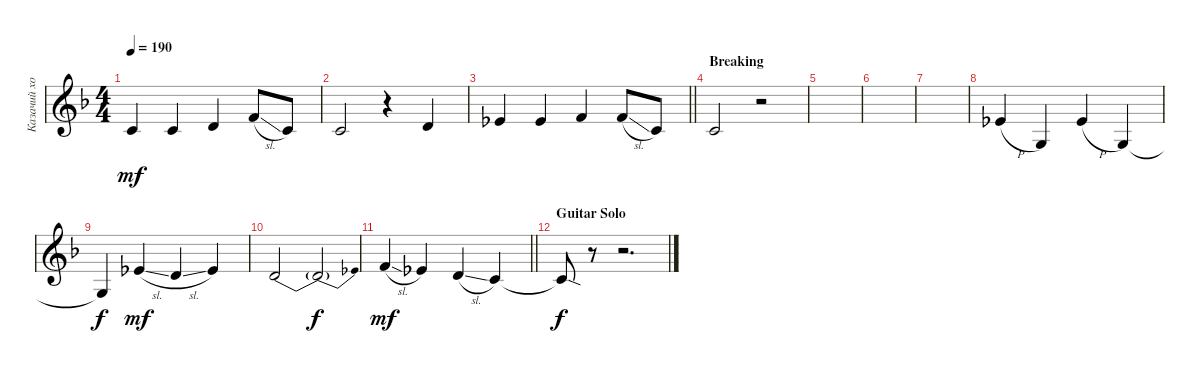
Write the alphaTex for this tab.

\track ("Казачий хор_тенор 1" "Казачий хо") {instrument oboe}
\staff {score}
\tuning (E4 B3 G3 D3 A2 E2) {hide}
\ts (4 4)
\tempo 190
\clef g2
\ks dminor
1.2.4{dy mf} 1.2.4 3.2.4 6.2{sl}.8 1.2.8 |
1.2.2 r.4 3.2.4 |
\barLineRight lightlight
4.2.4 4.2.4 6.2.4 6.2{sl}.8 1.2.8 |
\section ("" "Breaking")
1.2.2 r.2 |
|
|
|
8.3{h}.4 0.3.4 8.3{h}.4 0.3.4 |
0.3{t}.4{dy f} 8.3{sl}.4{dy mf} 7.3{sl}.4 8.3.4 |
7.3{be (bendrelease 0 0 15 2 44 2 60 0)}.2 7.3{be (bend 0 0 60 2) t}.2{dy f} |
\barLineRight lightlight
6.2{sl}.4{dy mf} 4.2.4 3.2{sl}.4 1.2.4 |
\section ("" "Guitar Solo")
1.2{sod t}.8{dy f} r.8 r.2{d}
